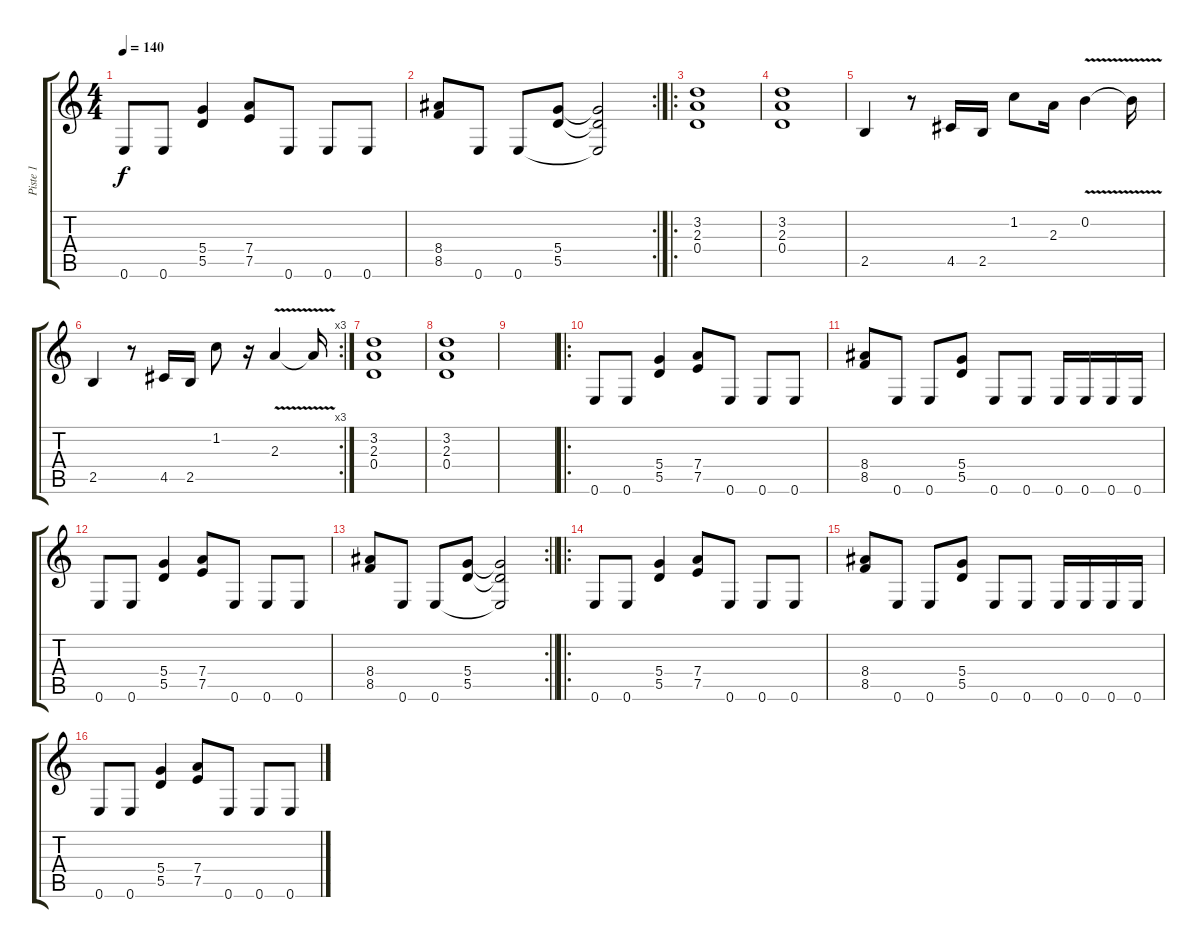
\track ("Piste 1" "Piste 1") {instrument overdrivenguitar}
\staff {score tabs}
\tuning (E4 B3 G3 D3 A2 E2) {hide}
\ts (4 4)
\tempo 140
\clef g2
\ks c
0.6.8{dy f} 0.6.8 (5.4 5.5).4 (7.4 7.5).8 0.6.8 0.6.8 0.6.8 |
\rc 2
(8.4 8.5).8 0.6.8 0.6.8 (5.4 5.5).8 (5.4{t} 5.5{t} 0.6{t}).2 |
\ro
(3.2 2.3 0.4).1 |
(3.2 2.3 0.4).1 |
2.5.4 r.8 4.5.16 2.5.16 1.2.8 2.3.16 0.2{v}.4 0.2{t}.16 |
\rc 3
2.5.4 r.8 4.5.16 2.5.16 1.2.8 r.16 2.3{v}.4 2.3{t}.16 |
(3.2 2.3 0.4).1 |
(3.2 2.3 0.4).1 |
|
\ro
0.6.8 0.6.8 (5.4 5.5).4 (7.4 7.5).8 0.6.8 0.6.8 0.6.8 |
(8.4 8.5).8 0.6.8 0.6.8 (5.4 5.5).8 0.6.8 0.6.8 0.6.16 0.6.16 0.6.16 0.6.16 |
0.6.8 0.6.8 (5.4 5.5).4 (7.4 7.5).8 0.6.8 0.6.8 0.6.8 |
\rc 2
\barLineRight lightlight
(8.4 8.5).8 0.6.8 0.6.8 (5.4 5.5).8 (5.4{t} 5.5{t} 0.6{t}).2 |
\ro
0.6.8 0.6.8 (5.4 5.5).4 (7.4 7.5).8 0.6.8 0.6.8 0.6.8 |
(8.4 8.5).8 0.6.8 0.6.8 (5.4 5.5).8 0.6.8 0.6.8 0.6.16 0.6.16 0.6.16 0.6.16 |
0.6.8 0.6.8 (5.4 5.5).4 (7.4 7.5).8 0.6.8 0.6.8 0.6.8
